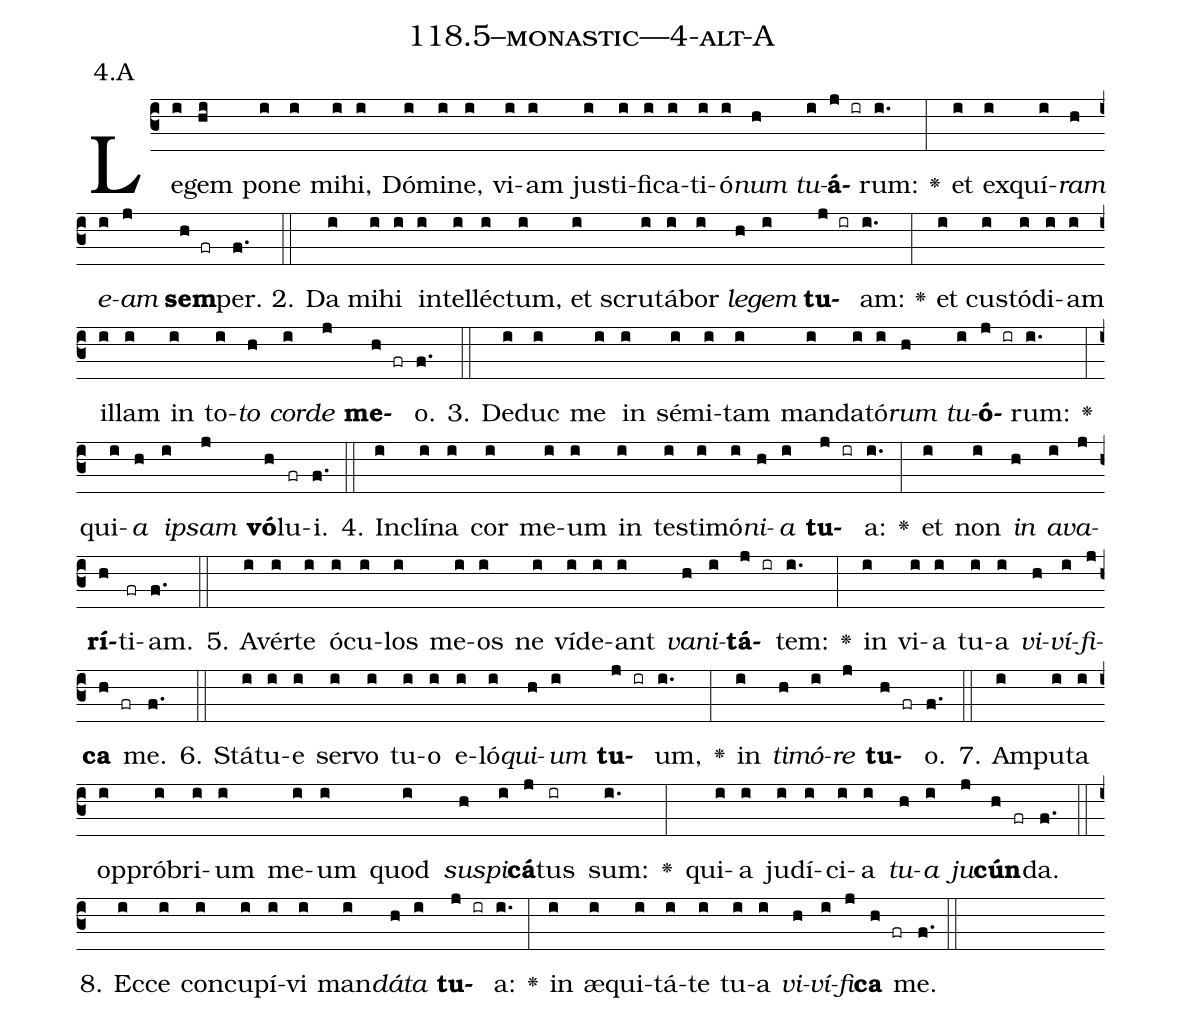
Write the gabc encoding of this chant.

name: 118.5--monastic---4-alt-A;
annotation: 4.A;
%%
(c3)Le(i)gem(hi) po(i)ne(i) mi(i)hi,(i) Dó(i)mi(i)ne,(i) vi(i)am(i) jus(i)ti(i)fi(i)ca(i)ti(i)ó(i)<i>num</i>(h) <i>tu</i>(i)<b>á</b>(j ir)rum:(i.) <v>\greheightstar</v>(:) et(i) ex(i)quí(i)<i>ram</i>(h) <i>e</i>(i)<i>am</i>(j) <b>sem</b>(h fr)per.(f.) (::)
2. Da(i) mi(i)hi(i) in(i)tel(i)léc(i)tum,(i) et(i) scru(i)tá(i)bor(i) <i>le</i>(h)<i>gem</i>(i) <b>tu</b>(j ir)am:(i.) <v>\greheightstar</v>(:) et(i) cus(i)tó(i)di(i)am(i) il(i)lam(i) in(i) to(i)<i>to</i>(h) <i>cor</i>(i)<i>de</i>(j) <b>me</b>(h fr)o.(f.) (::)
3. De(i)duc(i) me(i) in(i) sé(i)mi(i)tam(i) man(i)da(i)tó(i)<i>rum</i>(h) <i>tu</i>(i)<b>ó</b>(j ir)rum:(i.) <v>\greheightstar</v>(:) qui(i)<i>a</i>(h) <i>ip</i>(i)<i>sam</i>(j) <b>vó</b>(h)lu(fr)i.(f.) (::)
4. In(i)clí(i)na(i) cor(i) me(i)um(i) in(i) tes(i)ti(i)mó(i)<i>ni</i>(h)<i>a</i>(i) <b>tu</b>(j ir)a:(i.) <v>\greheightstar</v>(:) et(i) non(i) <i>in</i>(h) <i>a</i>(i)<i>va</i>(j)<b>rí</b>(h)ti(fr)am.(f.) (::)
5. A(i)vér(i)te(i) ó(i)cu(i)los(i) me(i)os(i) ne(i) ví(i)de(i)ant(i) <i>va</i>(h)<i>ni</i>(i)<b>tá</b>(j ir)tem:(i.) <v>\greheightstar</v>(:) in(i) vi(i)a(i) tu(i)a(i) <i>vi</i>(h)<i>ví</i>(i)<i>fi</i>(j)<b>ca</b>(h fr) me.(f.) (::)
6. Stá(i)tu(i)e(i) ser(i)vo(i) tu(i)o(i) e(i)ló(i)<i>qui</i>(h)<i>um</i>(i) <b>tu</b>(j ir)um,(i.) <v>\greheightstar</v>(:) in(i) <i>ti</i>(h)<i>mó</i>(i)<i>re</i>(j) <b>tu</b>(h fr)o.(f.) (::)
7. Am(i)pu(i)ta(i) op(i)pró(i)bri(i)um(i) me(i)um(i) quod(i) <i>su</i>(h)<i>spi</i>(i)<b>cá</b>(j)tus(ir) sum:(i.) <v>\greheightstar</v>(:) qui(i)a(i) ju(i)dí(i)ci(i)a(i) <i>tu</i>(h)<i>a</i>(i) <i>ju</i>(j)<b>cún</b>(h fr)da.(f.) (::)
8. Ec(i)ce(i) con(i)cu(i)pí(i)vi(i) man(i)<i>dá</i>(h)<i>ta</i>(i) <b>tu</b>(j ir)a:(i.) <v>\greheightstar</v>(:) in(i) æ(i)qui(i)tá(i)te(i) tu(i)a(i) <i>vi</i>(h)<i>ví</i>(i)<i>fi</i>(j)<b>ca</b>(h fr) me.(f.) (::)
